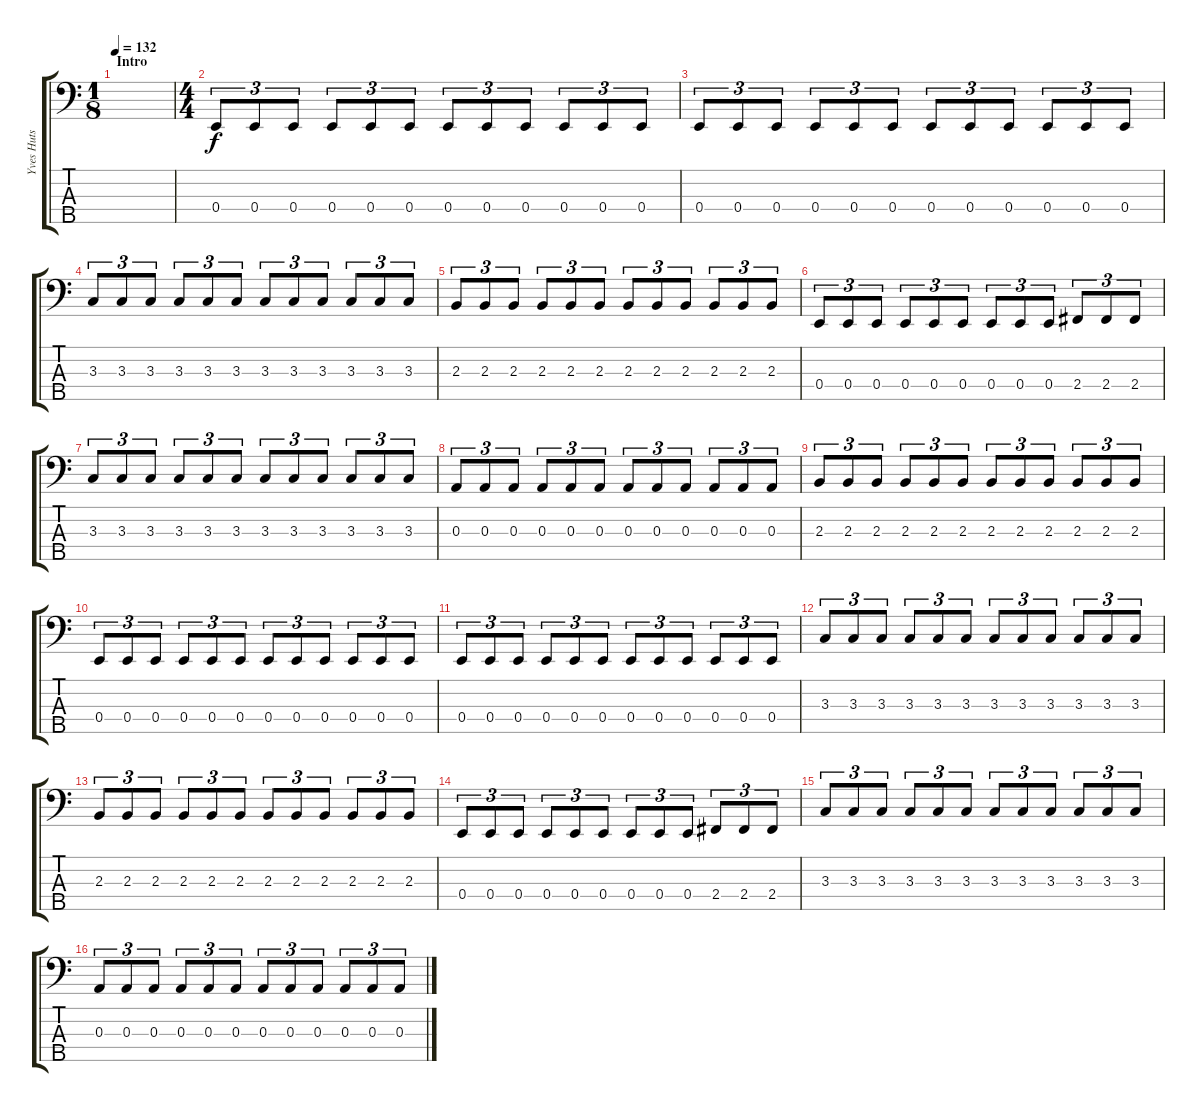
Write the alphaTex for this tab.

\track ("Yves Huts" "Yves Huts") {instrument electricbassfinger}
\staff {score tabs}
\tuning (G2 D2 A1 E1 B0) {hide}
\ts (1 8)
\section ("" "Intro")
\tempo 132
\clef f4
\ks c
|
\ts (4 4)
0.4.8{tu (3 2)} 0.4.8{tu (3 2)} 0.4.8{tu (3 2)} 0.4.8{tu (3 2)} 0.4.8{tu (3 2)} 0.4.8{tu (3 2)} 0.4.8{tu (3 2)} 0.4.8{tu (3 2)} 0.4.8{tu (3 2)} 0.4.8{tu (3 2)} 0.4.8{tu (3 2)} 0.4.8{tu (3 2)} |
0.4.8{tu (3 2)} 0.4.8{tu (3 2)} 0.4.8{tu (3 2)} 0.4.8{tu (3 2)} 0.4.8{tu (3 2)} 0.4.8{tu (3 2)} 0.4.8{tu (3 2)} 0.4.8{tu (3 2)} 0.4.8{tu (3 2)} 0.4.8{tu (3 2)} 0.4.8{tu (3 2)} 0.4.8{tu (3 2)} |
3.3.8{tu (3 2)} 3.3.8{tu (3 2)} 3.3.8{tu (3 2)} 3.3.8{tu (3 2)} 3.3.8{tu (3 2)} 3.3.8{tu (3 2)} 3.3.8{tu (3 2)} 3.3.8{tu (3 2)} 3.3.8{tu (3 2)} 3.3.8{tu (3 2)} 3.3.8{tu (3 2)} 3.3.8{tu (3 2)} |
2.3.8{tu (3 2)} 2.3.8{tu (3 2)} 2.3.8{tu (3 2)} 2.3.8{tu (3 2)} 2.3.8{tu (3 2)} 2.3.8{tu (3 2)} 2.3.8{tu (3 2)} 2.3.8{tu (3 2)} 2.3.8{tu (3 2)} 2.3.8{tu (3 2)} 2.3.8{tu (3 2)} 2.3.8{tu (3 2)} |
0.4.8{tu (3 2)} 0.4.8{tu (3 2)} 0.4.8{tu (3 2)} 0.4.8{tu (3 2)} 0.4.8{tu (3 2)} 0.4.8{tu (3 2)} 0.4.8{tu (3 2)} 0.4.8{tu (3 2)} 0.4.8{tu (3 2)} 2.4.8{tu (3 2)} 2.4.8{tu (3 2)} 2.4.8{tu (3 2)} |
3.3.8{tu (3 2)} 3.3.8{tu (3 2)} 3.3.8{tu (3 2)} 3.3.8{tu (3 2)} 3.3.8{tu (3 2)} 3.3.8{tu (3 2)} 3.3.8{tu (3 2)} 3.3.8{tu (3 2)} 3.3.8{tu (3 2)} 3.3.8{tu (3 2)} 3.3.8{tu (3 2)} 3.3.8{tu (3 2)} |
0.3.8{tu (3 2)} 0.3.8{tu (3 2)} 0.3.8{tu (3 2)} 0.3.8{tu (3 2)} 0.3.8{tu (3 2)} 0.3.8{tu (3 2)} 0.3.8{tu (3 2)} 0.3.8{tu (3 2)} 0.3.8{tu (3 2)} 0.3.8{tu (3 2)} 0.3.8{tu (3 2)} 0.3.8{tu (3 2)} |
2.3.8{tu (3 2)} 2.3.8{tu (3 2)} 2.3.8{tu (3 2)} 2.3.8{tu (3 2)} 2.3.8{tu (3 2)} 2.3.8{tu (3 2)} 2.3.8{tu (3 2)} 2.3.8{tu (3 2)} 2.3.8{tu (3 2)} 2.3.8{tu (3 2)} 2.3.8{tu (3 2)} 2.3.8{tu (3 2)} |
0.4.8{tu (3 2)} 0.4.8{tu (3 2)} 0.4.8{tu (3 2)} 0.4.8{tu (3 2)} 0.4.8{tu (3 2)} 0.4.8{tu (3 2)} 0.4.8{tu (3 2)} 0.4.8{tu (3 2)} 0.4.8{tu (3 2)} 0.4.8{tu (3 2)} 0.4.8{tu (3 2)} 0.4.8{tu (3 2)} |
0.4.8{tu (3 2)} 0.4.8{tu (3 2)} 0.4.8{tu (3 2)} 0.4.8{tu (3 2)} 0.4.8{tu (3 2)} 0.4.8{tu (3 2)} 0.4.8{tu (3 2)} 0.4.8{tu (3 2)} 0.4.8{tu (3 2)} 0.4.8{tu (3 2)} 0.4.8{tu (3 2)} 0.4.8{tu (3 2)} |
3.3.8{tu (3 2)} 3.3.8{tu (3 2)} 3.3.8{tu (3 2)} 3.3.8{tu (3 2)} 3.3.8{tu (3 2)} 3.3.8{tu (3 2)} 3.3.8{tu (3 2)} 3.3.8{tu (3 2)} 3.3.8{tu (3 2)} 3.3.8{tu (3 2)} 3.3.8{tu (3 2)} 3.3.8{tu (3 2)} |
2.3.8{tu (3 2)} 2.3.8{tu (3 2)} 2.3.8{tu (3 2)} 2.3.8{tu (3 2)} 2.3.8{tu (3 2)} 2.3.8{tu (3 2)} 2.3.8{tu (3 2)} 2.3.8{tu (3 2)} 2.3.8{tu (3 2)} 2.3.8{tu (3 2)} 2.3.8{tu (3 2)} 2.3.8{tu (3 2)} |
0.4.8{tu (3 2)} 0.4.8{tu (3 2)} 0.4.8{tu (3 2)} 0.4.8{tu (3 2)} 0.4.8{tu (3 2)} 0.4.8{tu (3 2)} 0.4.8{tu (3 2)} 0.4.8{tu (3 2)} 0.4.8{tu (3 2)} 2.4.8{tu (3 2)} 2.4.8{tu (3 2)} 2.4.8{tu (3 2)} |
3.3.8{tu (3 2)} 3.3.8{tu (3 2)} 3.3.8{tu (3 2)} 3.3.8{tu (3 2)} 3.3.8{tu (3 2)} 3.3.8{tu (3 2)} 3.3.8{tu (3 2)} 3.3.8{tu (3 2)} 3.3.8{tu (3 2)} 3.3.8{tu (3 2)} 3.3.8{tu (3 2)} 3.3.8{tu (3 2)} |
0.3.8{tu (3 2)} 0.3.8{tu (3 2)} 0.3.8{tu (3 2)} 0.3.8{tu (3 2)} 0.3.8{tu (3 2)} 0.3.8{tu (3 2)} 0.3.8{tu (3 2)} 0.3.8{tu (3 2)} 0.3.8{tu (3 2)} 0.3.8{tu (3 2)} 0.3.8{tu (3 2)} 0.3.8{tu (3 2)}
